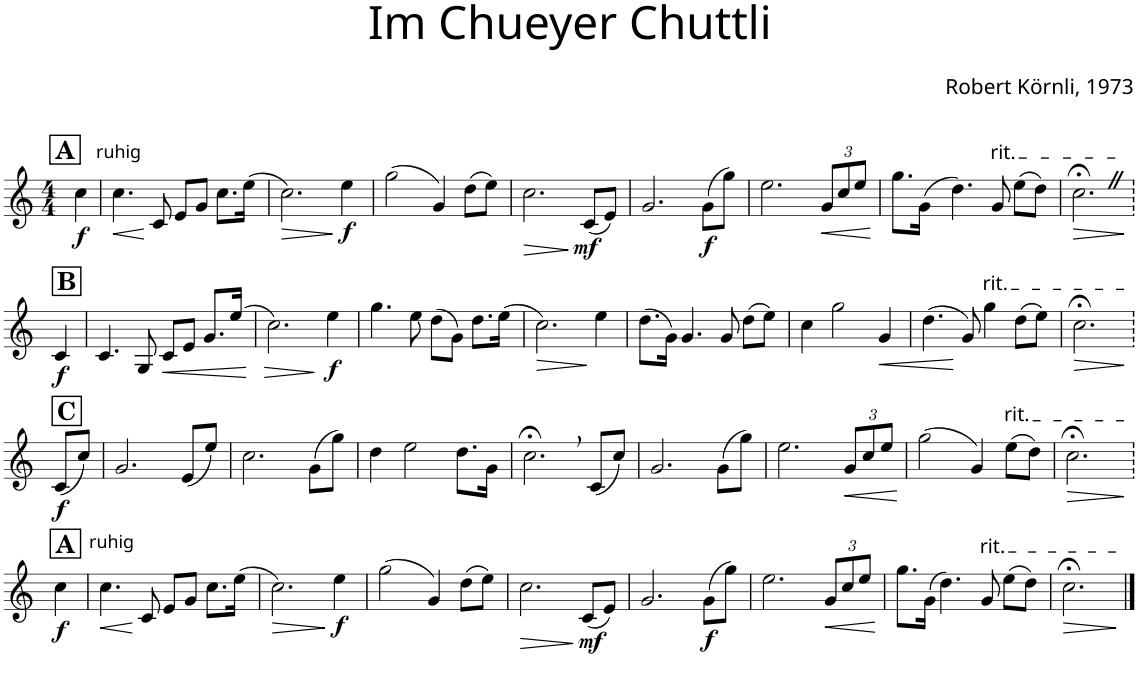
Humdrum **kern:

**kern	**dynam
*part1	*part1
*staff1	*staff1
*I"Alphorn	*
*I'Alphn.	*
*clefG2	*
*Trd4c6	*
*k[]	*
*M4/4	*
!!LO:REH:place=s1:a:B:cj:fs=14:t=A
=	=
!LO:TX:a:t=ruhig	!
!	!LO:DY:b
4cc\	f
=1	=1
!	!LO:HP:b
4.cc\	<
8c/	[
8e/L	.
8g/J	.
8.cc\L	.
(16ee\Jk	.
=2	=2
!	!LO:HP:b
2.cc\)	>
!	!LO:DY:n=1:b
4ee\	] f
=3	=3
(2gg\	.
4g/)	.
(8dd\L	.
8ee\J)	.
=4	=4
!	!LO:HP:b
2.cc\	>
!	!LO:DY:n=1:b
(8c/L	] mf
8e/J)	.
=5	=5
2.g/	.
!	!LO:DY:b
(8g\L	f
8gg\J)	.
=6	=6
2.ee\	.
*Xbrackettup	*
!	!LO:HP:b
12g/L	<
12cc/	.
12ee/J	.
.	[
=7	=7
8.gg\L	.
(16g\Jk	.
4.dd\)	.
!LO:TX:a:t=rit.	!
8g/	.
(8ee\L	.
8dd\J)	.
=8	=8
!	!LO:HP:b
2.cc;<Z\	>
.	]
!!LO:LB:g=z
=9	=9
!!LO:REH:place=s1:a:B:cj:fs=14:t=B
!	!LO:DY:b
4c/	f
=10	=10
4.c/	.
8G/	.
!	!LO:HP:b
8c/L	<
8e/J	.
8.g/L	.
(16ee/Jk	.
.	[
=11	=11
!	!LO:HP:b
2.cc\)	>
!	!LO:DY:n=1:b
4ee\	] f
=12	=12
4.gg\	.
8ee\	.
(8dd\L	.
8g\J)	.
8.dd\L	.
(16ee\Jk	.
=13	=13
!	!LO:HP:b
2.cc\)	>
4ee\	]
=14	=14
(8.dd\L	.
16g\Jk)	.
4.g/	.
8g/	.
(8dd\L	.
8ee\J)	.
=15	=15
4cc\	.
2gg\	.
!	!LO:HP:b
4g/	<
=16	=16
(4.dd\	.
8g/)	[
!LO:TX:a:t=rit.	!
4gg\	.
(8dd\L	.
8ee\J)	.
=17	=17
!	!LO:HP:b
2.cc;<\	>
.	]
!!LO:LB:g=z
=17X1	=17X1
!!LO:REH:place=s1:a:B:cj:fs=14:t=C
!	!LO:DY:b
(8c/L	f
8cc/J)	.
=18	=18
2.g/	.
(8e/L	.
8ee/J)	.
=19	=19
2.cc\	.
(8g\L	.
8gg\J)	.
=20	=20
4dd\	.
2ee\	.
8.dd\L	.
16g\Jk	.
=21	=21
2.cc;<,\	.
(8c/L	.
8cc/J)	.
=22	=22
2.g/	.
(8g\L	.
8gg\J)	.
=23	=23
2.ee\	.
!	!LO:HP:b
12g/L	<
12cc/	.
12ee/J	.
.	[
=24	=24
(2gg\	.
4g/)	.
!LO:TX:a:t=rit.	!
(8ee\L	.
8dd\J)	.
=25	=25
!	!LO:HP:b
2.cc;<\	>
.	]
!!LO:LB:g=z
=25X2	=25X2
!!LO:REH:place=s1:a:B:cj:fs=14:t=A
!LO:TX:a:t=ruhig	!
!	!LO:DY:b
4cc\	f
=26	=26
!	!LO:HP:b
4.cc\	<
8c/	[
8e/L	.
8g/J	.
8.cc\L	.
(16ee\Jk	.
=27	=27
!	!LO:HP:b
2.cc\)	>
!	!LO:DY:n=1:b
4ee\	] f
=28	=28
(2gg\	.
4g/)	.
(8dd\L	.
8ee\J)	.
=29	=29
!	!LO:HP:b
2.cc\	>
!	!LO:DY:n=1:b
(8c/L	] mf
8e/J)	.
=30	=30
2.g/	.
!	!LO:DY:b
(8g\L	f
8gg\J)	.
=31	=31
2.ee\	.
!	!LO:HP:b
12g/L	<
12cc/	.
12ee/J	.
.	[
=32	=32
8.gg\L	.
(16g\Jk	.
4.dd\)	.
!LO:TX:a:t=rit.	!
8g/	.
(8ee\L	.
8dd\J)	.
=33	=33
!	!LO:HP:b
2.cc;<\	>
.	]
==	==
*-	*-
